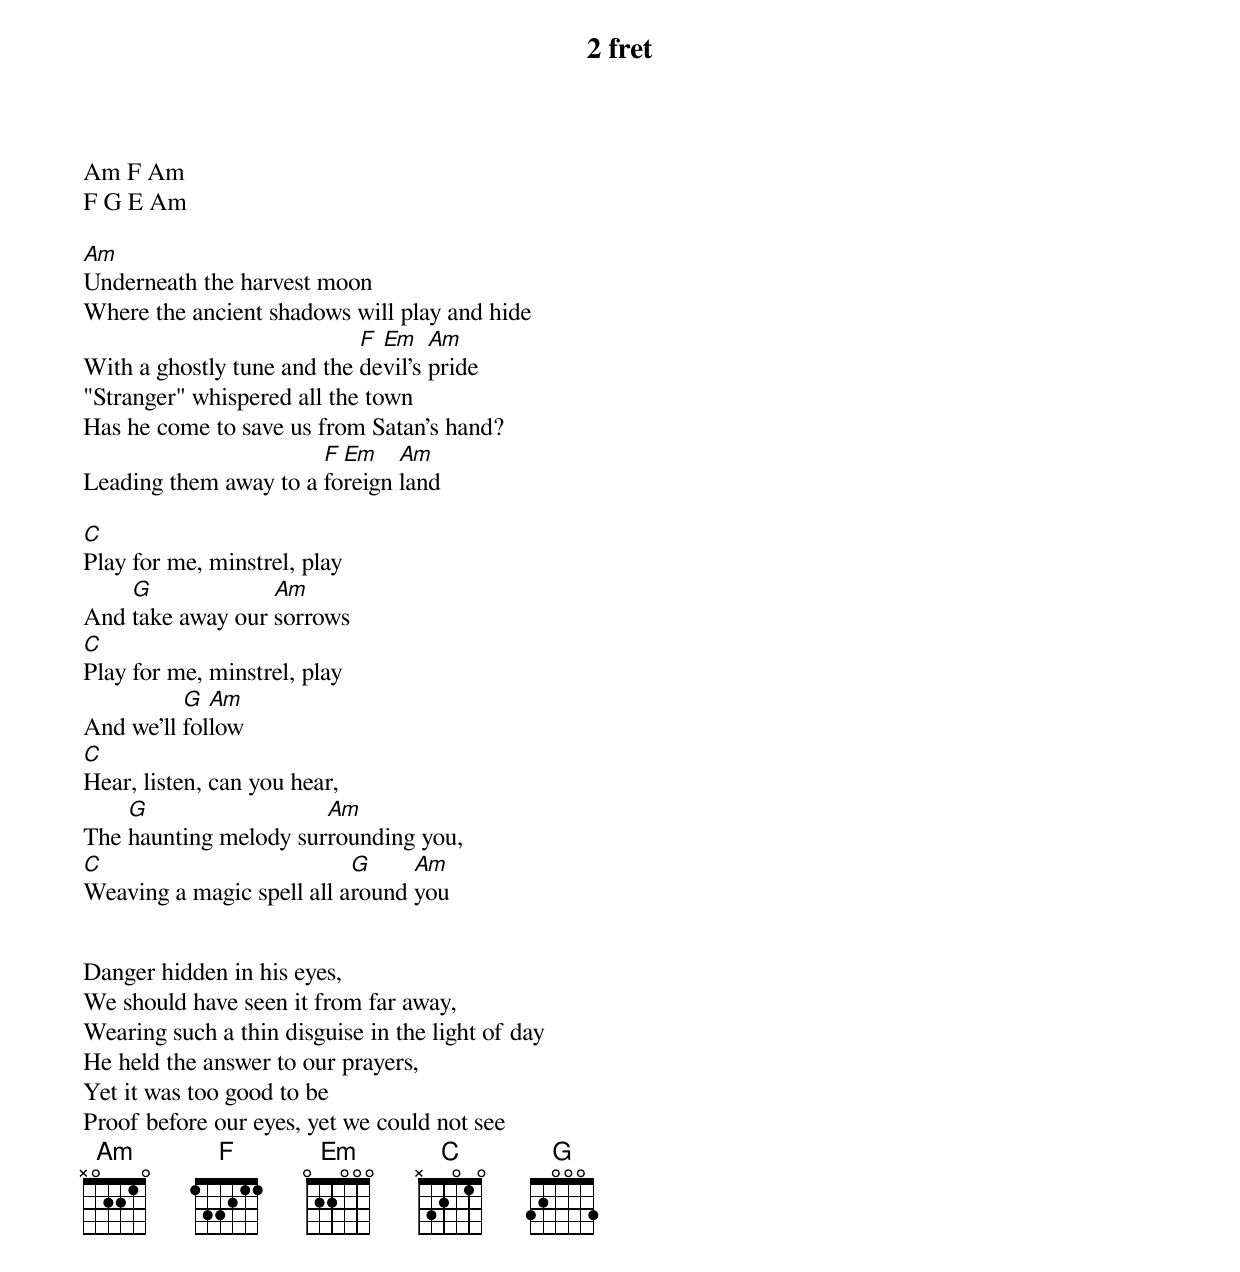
2 fret

Am F Am
F G E Am

Am
Underneath the harvest moon
Where the ancient shadows will play and hide
                            F Em    Am
With a ghostly tune and the devil's pride
"Stranger" whispered all the town
Has he come to save us from Satan's hand?
                       F Em    Am
Leading them away to a foreign land

C
Play for me, minstrel, play
    G             Am
And take away our sorrows
C
Play for me, minstrel, play
          G  Am
And we'll follow
C
Hear, listen, can you hear,
    G                  Am
The haunting melody surrounding you,
C                          G     Am
Weaving a magic spell all around you


Danger hidden in his eyes,
We should have seen it from far away,
Wearing such a thin disguise in the light of day
He held the answer to our prayers,
Yet it was too good to be
Proof before our eyes, yet we could not see
